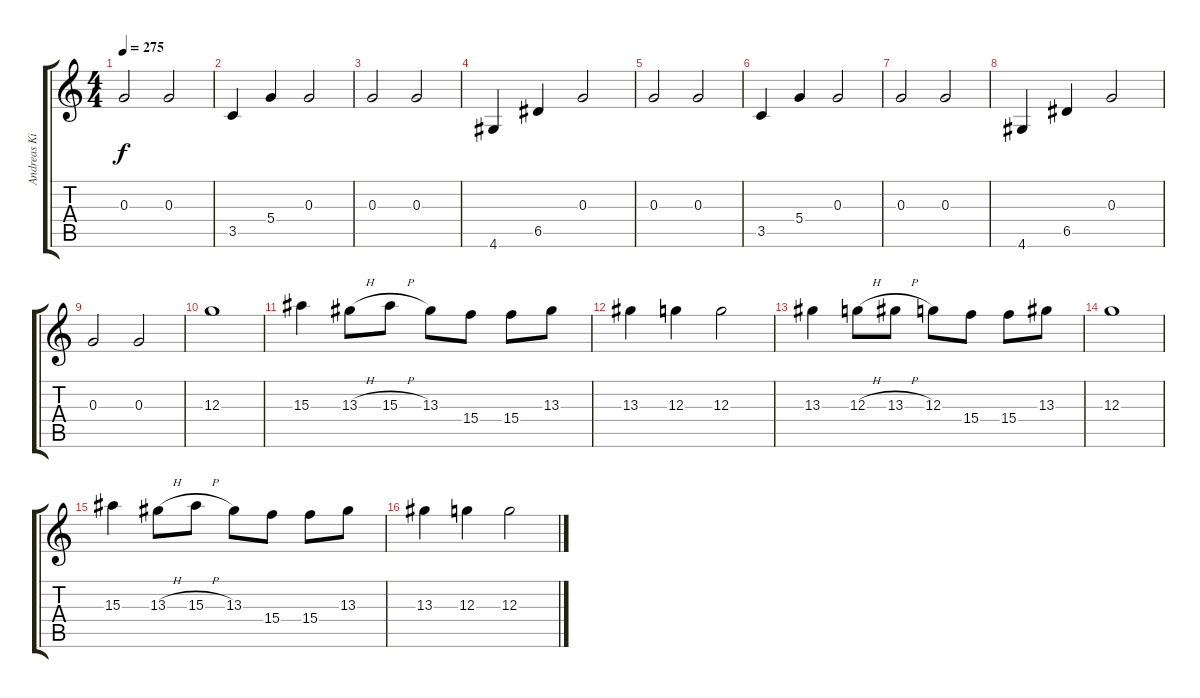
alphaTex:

\track ("Andreas Kisser" "Andreas Ki") {instrument distortionguitar}
\staff {score tabs}
\tuning (E4 B3 G3 D3 A2 E2) {hide}
\ts (4 4)
\tempo 275
\clef g2
\ks c
0.3.2{dy f} 0.3.2 |
3.5.4 5.4.4 0.3.2 |
0.3.2 0.3.2 |
4.6.4 6.5.4 0.3.2 |
0.3.2 0.3.2 |
3.5.4 5.4.4 0.3.2 |
0.3.2 0.3.2 |
4.6.4 6.5.4 0.3.2 |
0.3.2 0.3.2 |
12.3.1{instrument distortionguitar} |
15.3.4 13.3{h}.8 15.3{h}.8 13.3.8 15.4.8 15.4.8 13.3.8 |
13.3.4 12.3.4 12.3.2 |
13.3.4 12.3{h}.8 13.3{h}.8 12.3.8 15.4.8 15.4.8 13.3.8 |
12.3.1 |
15.3.4 13.3{h}.8 15.3{h}.8 13.3.8 15.4.8 15.4.8 13.3.8 |
13.3.4 12.3.4 12.3.2
